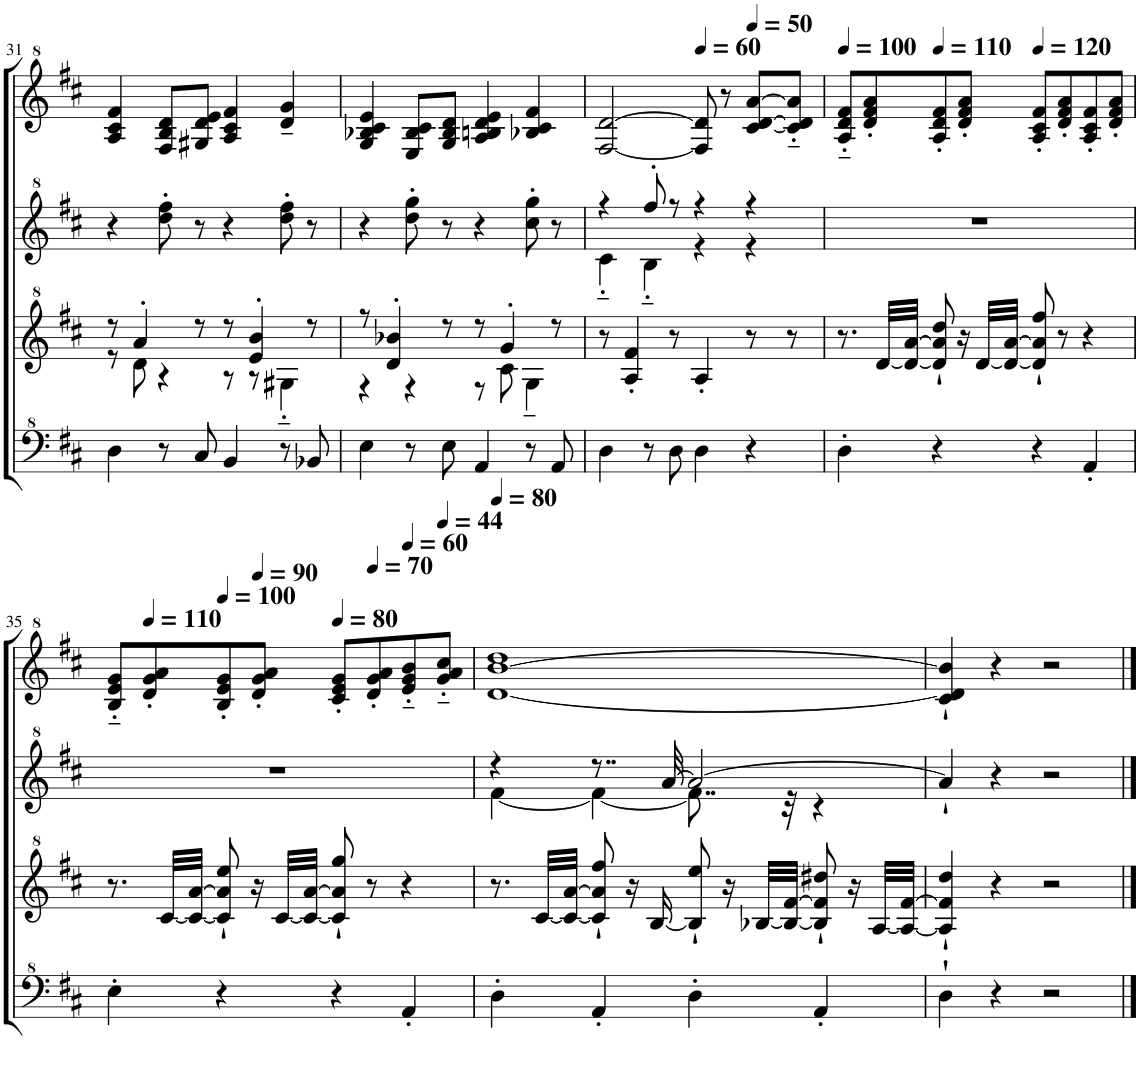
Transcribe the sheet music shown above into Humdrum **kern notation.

**kern	**kern	**kern	**kern
*part1	*part1	*part1	*part1
*staff4	*staff3	*staff2	*staff1
*I"Model III	*	*	*
!!LO:PB:g=z
*clefF^4	*clefG^2	*clefG^2	*clefG^2
*k[f#c#]	*k[f#c#]	*k[f#c#]	*k[f#c#]
*M4/4	*M4/4	*M4/4	*M4/4
=31	=31	=31	=31
*	*^	*	*
4d\	8r	8r	4r	4a/ 4cc#/ 4ff#/
.	8dd\	4aa'/	.	.
8r	4r	.	8ddd\' 8fff#\'	8f#/ 8b/ 8dd/L
8c#/	.	8r	8r	8g#X/ 8dd/ 8ee/J
4B/	8r	8r	4r	4a/ 4cc#/ 4ff#/
.	8r	4ee/' 4bb/'	.	.
8r	4g#X'~\	.	8ddd\' 8fff#\'	4dd/~ 4gg/~
8B-X/	.	8r	8r	.
=32	=32	=32	=32	=32
4e\	4r	8r	4r	4g/ 4b-X/ 4cc#/ 4ee/
.	.	4dd/' 4bb-X/'	.	.
8r	4r	.	8ddd\' 8ggg\'	8e/ 8b-/ 8cc#/L
8e\	.	8r	8r	8g/ 8b-/ 8dd/J
4A/	8r	8r	4r	4a/ 4bn/ 4dd/ 4ee/
.	8cc#\	4gg'/	.	.
8r	4g~\	.	8ccc#\' 8ggg\'	4b-X/ 4cc#/ 4ff#/
8A/	.	8r	8r	.
*	*v	*v	*	*
=33	=33	=33	=33
*	*	*^	*
4d\	8r	4r	4cc#'~\	[2f#/ [2dd/
.	4a/' 4ff#/'	.	.	.
8r	.	8fff#'/	4b'~\	.
8d\	8r	8r	.	.
*	*	*	*	*MM60
4d\	4a'/	4r	4r	8f#/] 8dd/]
.	.	.	.	8r
*	*	*	*	*MM50
4r	8r	4r	4r	[8cc#/ [8dd/ [8aa/L
.	8r	.	.	8cc#/]'~ 8dd/]'~ 8aa/]'~J
*	*	*v	*v	*
=34	=34	=34	=34
*	*	*	*MM100
4d'\	8.r	1r	8a/'~ 8dd/'~ 8ff#/'~L
.	.	.	8dd/' 8ff#/' 8aa/'
.	[32dd/LLL	.	.
.	32dd/_ [32aa/JJJ	.	.
*	*	*	*MM110
4r	8dd/]` 8aa/]` 8ddd/`	.	8a/' 8dd/' 8ff#/'
.	16r	.	8dd/' 8ff#/' 8aa/'J
.	[32dd/LLL	.	.
.	32dd/_ [32aa/JJJ	.	.
*	*	*	*MM120
4r	8dd/]` 8aa/]` 8fff#/`	.	8a/' 8cc#/' 8ff#/'L
.	8r	.	8dd/' 8ff#/' 8aa/'
4A'/	4r	.	8a/' 8cc#/' 8ff#/'
.	.	.	8dd/' 8ff#/' 8aa/'J
!!LO:LB:g=z
=35	=35	=35	=35
4e'\	8.r	1r	8b/'~ 8ee/'~ 8gg/'~L
*	*	*	*MM110
.	.	.	8dd/' 8gg/' 8aa/'
.	[32cc#/LLL	.	.
.	32cc#/_ [32aa/JJJ	.	.
*	*	*	*MM100
4r	8cc#/]` 8aa/]` 8eee/`	.	8b/' 8ee/' 8gg/'
*	*	*	*MM90
.	16r	.	8dd/' 8gg/' 8aa/'J
.	[32cc#/LLL	.	.
.	32cc#/_ [32aa/JJJ	.	.
*	*	*	*MM80
4r	8cc#/]` 8aa/]` 8ggg/`	.	8cc#/' 8ee/' 8gg/'L
*	*	*	*MM70
.	8r	.	8dd/' 8gg/' 8aa/'
*	*	*	*MM60
4A'/	4r	.	8ee/'~ 8gg/'~ 8bb/'~
*	*	*	*MM44
.	.	.	8gg/'~ 8aa/'~ 8ccc#/'~J
=36	=36	=36	=36
*	*	*	*MM80
*	*	*^	*
4d'\	8.r	4r	[4ff#\	[1dd [1bb 1ddd
.	[32cc#/LLL	.	.	.
.	32cc#/_ [32aa/JJJ	.	.	.
4A'/	8cc#/]` 8aa/]` 8fff#/`	8..r	4ff#\_	.
.	16r	.	.	.
.	[16b/	.	.	.
.	.	[32aa/	.	.
4d'\	8b/]` 8eee/`	2aa/_	8..ff#\]	.
.	16r	.	.	.
.	[32b-X/LLL	.	.	.
.	32b-/_ [32ff#/JJJ	.	32r	.
4A'/	8b-/]` 8ff#/]` 8ddd#X/`	.	4r	.
.	16r	.	.	.
.	[32a/LLL	.	.	.
.	32a/_ [32ff#/JJJ	.	.	.
*	*	*v	*v	*
=37	=37	=37	=37
4d`\	4a/]` 4ff#/]` 4ddd/`	4aa`/]	4cc#/` 4dd/]` 4bb/]`
4r	4r	4r	4r
2r	2r	2r	2r
==	==	==	==
*-	*-	*-	*-
